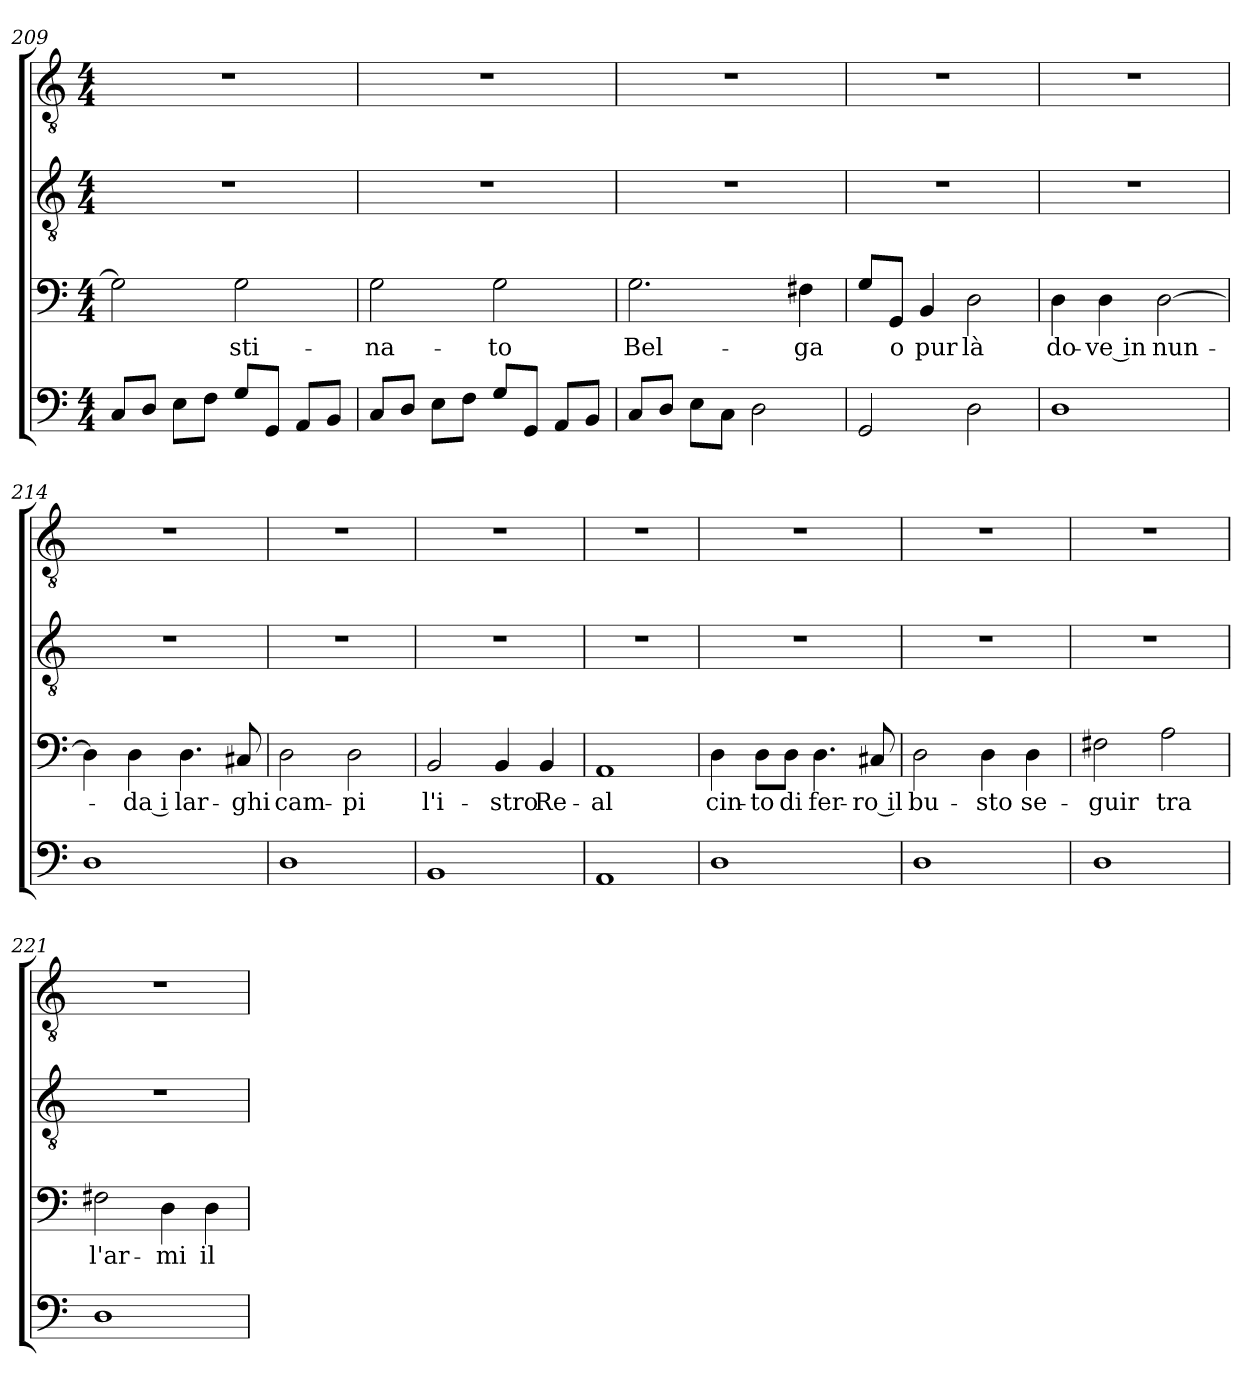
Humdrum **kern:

**kern	**kern	**text	**kern	**kern
*part4	*part3	*part3	*part2	*part1
*staff4	*staff3	*staff3	*staff2	*staff1
!!LO:PB:g=z
*clefF4	*clefF4	*	*clefGv2	*clefGv2
*k[]	*k[]	*	*k[]	*k[]
*C:	*C:	*	*C:	*C:
*M4/4	*M4/4	*	*M4/4	*M4/4
=209	=209	=209	=209	=209
8C/L	2G\]	.	1r	1r
8D/J	.	.	.	.
8E\L	.	.	.	.
8F\J	.	.	.	.
!	!	!LO:LY:b	!	!
8G/L	2G\	-sti-	.	.
8GG/J	.	.	.	.
8AA/L	.	.	.	.
8BB/J	.	.	.	.
=210	=210	=210	=210	=210
!	!	!LO:LY:b	!	!
8C/L	2G\	-na-	1r	1r
8D/J	.	.	.	.
8E\L	.	.	.	.
8F\J	.	.	.	.
!	!	!LO:LY:b	!	!
8G/L	2G\	-to	.	.
8GG/J	.	.	.	.
8AA/L	.	.	.	.
8BB/J	.	.	.	.
=211	=211	=211	=211	=211
!	!	!LO:LY:b	!	!
8C/L	2.G\	Bel-	1r	1r
8D/J	.	.	.	.
8E\L	.	.	.	.
8C\J	.	.	.	.
2D\	.	.	.	.
!	!	!LO:LY:b	!	!
.	4F#X\	-ga	.	.
=212	=212	=212	=212	=212
2GG/	8G/L	.	1r	1r
!	!	!LO:LY:b	!	!
.	8GG/J	o	.	.
!	!	!LO:LY:b	!	!
.	4BB/	pur	.	.
!	!	!LO:LY:b	!	!
2D\	2D\	là	.	.
!!LO:LB:g=z
=213	=213	=213	=213	=213
!	!	!LO:LY:b	!	!
1D	4D\	do-	1r	1r
!	!	!LO:LY:b	!	!
.	4D\	-ve in	.	.
!	!	!LO:LY:b	!	!
.	[2D\	nun-	.	.
=214	=214	=214	=214	=214
1D	4D\]	.	1r	1r
!	!	!LO:LY:b	!	!
.	4D\	-da i	.	.
!	!	!LO:LY:b	!	!
.	4.D\	lar-	.	.
!	!	!LO:LY:b	!	!
.	8C#X/	-ghi	.	.
=215	=215	=215	=215	=215
!	!	!LO:LY:b	!	!
1D	2D\	cam-	1r	1r
!	!	!LO:LY:b	!	!
.	2D\	-pi	.	.
=216	=216	=216	=216	=216
!	!	!LO:LY:b	!	!
1BB	2BB/	l'i-	1r	1r
!	!	!LO:LY:b	!	!
.	4BB/	-stro	.	.
!	!	!LO:LY:b	!	!
.	4BB/	Re-	.	.
=217	=217	=217	=217	=217
!	!	!LO:LY:b	!	!
1AA	1AA	-al	1r	1r
=218	=218	=218	=218	=218
!	!	!LO:LY:b	!	!
1D	4D\	cin-	1r	1r
!	!	!LO:LY:b	!	!
.	8D\L	-to	.	.
!	!	!LO:LY:b	!	!
.	8D\J	di	.	.
!	!	!LO:LY:b	!	!
.	4.D\	fer-	.	.
!	!	!LO:LY:b	!	!
.	8C#X/	-ro il	.	.
!!LO:LB:g=z
=219	=219	=219	=219	=219
!	!	!LO:LY:b	!	!
1D	2D\	bu-	1r	1r
!	!	!LO:LY:b	!	!
.	4D\	-sto	.	.
!	!	!LO:LY:b	!	!
.	4D\	se-	.	.
=220	=220	=220	=220	=220
!	!	!LO:LY:b	!	!
1D	2F#X\	-guir	1r	1r
!	!	!LO:LY:b	!	!
.	2A\	tra	.	.
=221	=221	=221	=221	=221
!	!	!LO:LY:b	!	!
1D	2F#X\	l'ar-	1r	1r
!	!	!LO:LY:b	!	!
.	4D\	-mi	.	.
!	!	!LO:LY:b	!	!
.	4D\	il	.	.
=	=	=	=	=
*-	*-	*-	*-	*-
